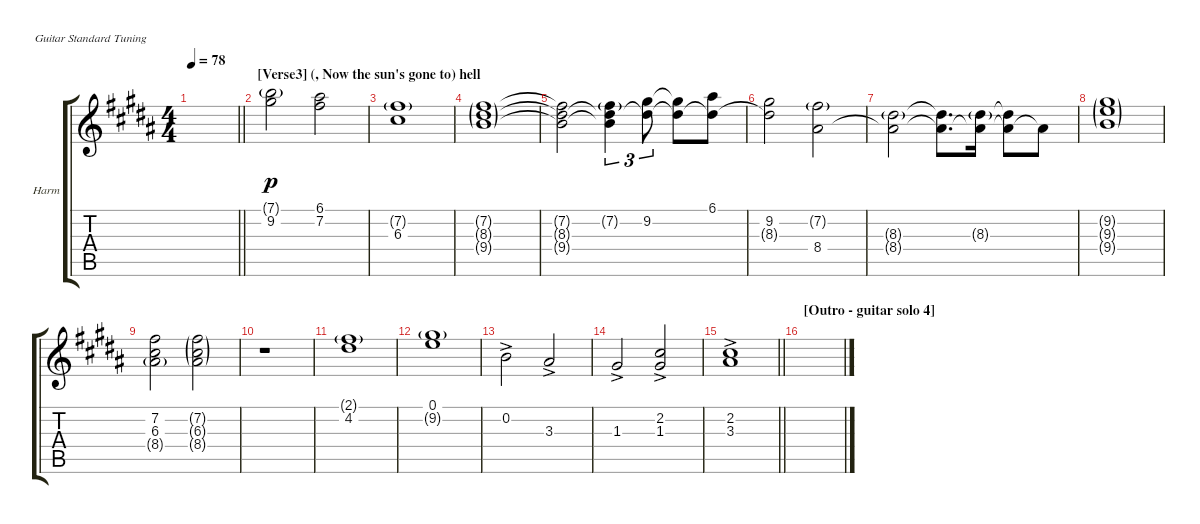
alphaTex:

\bracketExtendMode groupsimilarinstruments
\firstSystemTrackNameOrientation horizontal
\otherSystemsTrackNameOrientation horizontal
\track ("Harmonica" "Harm") {instrument electricguitarclean}
\staff {score tabs}
\tuning (E4 B3 G3 D3 A2 E2)
\ts (4 4)
\tempo 78
\clef g2
\scale
0.333333
\barLineRight lightlight
\ks g#minor
|
\section ("" "[Verse3] (, Now the sun's gone to) hell ")
\scale
0.333333 (7.1{g} 9.2).2{dy p} (7.2 6.1).2 |
\scale
0.333333 (6.3 7.2{g}).1 |
\scale
0.333333 (8.3{g} 7.2{g} 9.4{g}).1 |
\scale
0.333333 (8.3{t} 7.2{t} 9.4{t}).2 (8.3{t} 7.2{g} 9.4{t}).4{tu (3 2)} (9.2 8.3{t}).8{tu (3 2)} (9.2{t} 8.3{t}).8 (6.1 8.3{t}).8 |
\scale
0.333333 (9.2 8.3{t}).2 (7.2{g} 8.4).2 |
\scale
0.333333 (8.3{g} 8.4{t}).2 (8.3{t} 8.4{t}).8{d} (8.3{g} 8.4{t}).16 (8.3{t} 8.4{t}).8 8.4{t}.8 |
\scale
0.333333 (9.2{g} 9.3{g} 9.4{g}).1 |
\scale
0.333333 (7.2 6.3 8.4{g}).2 (7.2{g} 6.3{g} 8.4{g}).2 |
\scale
0.333333 r.1 |
\scale
0.333333 (4.2 2.1{g}).1 |
\scale
0.333333 (0.1 9.2{g}).1 |
\scale
0.333333 0.2{ac}.2 3.3{ac}.2 |
\scale
0.333333 1.3{ac}.2 (1.3 2.2{ac}).2 |
\scale
0.333333
\barLineRight lightlight
(2.2{ac} 3.3).1 |
\section ("" "[Outro - guitar solo 4] ")
\scale
0.333333
